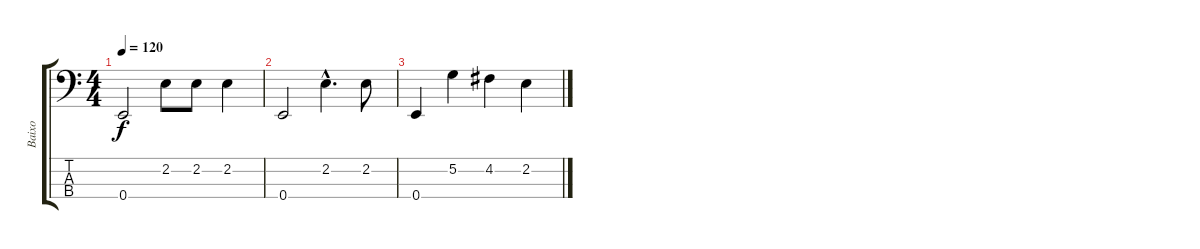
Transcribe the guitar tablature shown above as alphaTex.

\track ("Baixo" "Baixo") {instrument electricbasspick}
\staff {score tabs}
\tuning (G2 D2 A1 E1) {hide}
\ts (4 4)
\tempo 120
\clef f4
\ks c
0.4.2{dy f volume 4} 2.2.8 2.2.8{volume 3} 2.2.4 |
0.4.2{volume 2} 2.2{hac}.4{d} 2.2.8{volume 1} |
0.4.4{volume 0} 5.2.4 4.2.4 2.2.4
